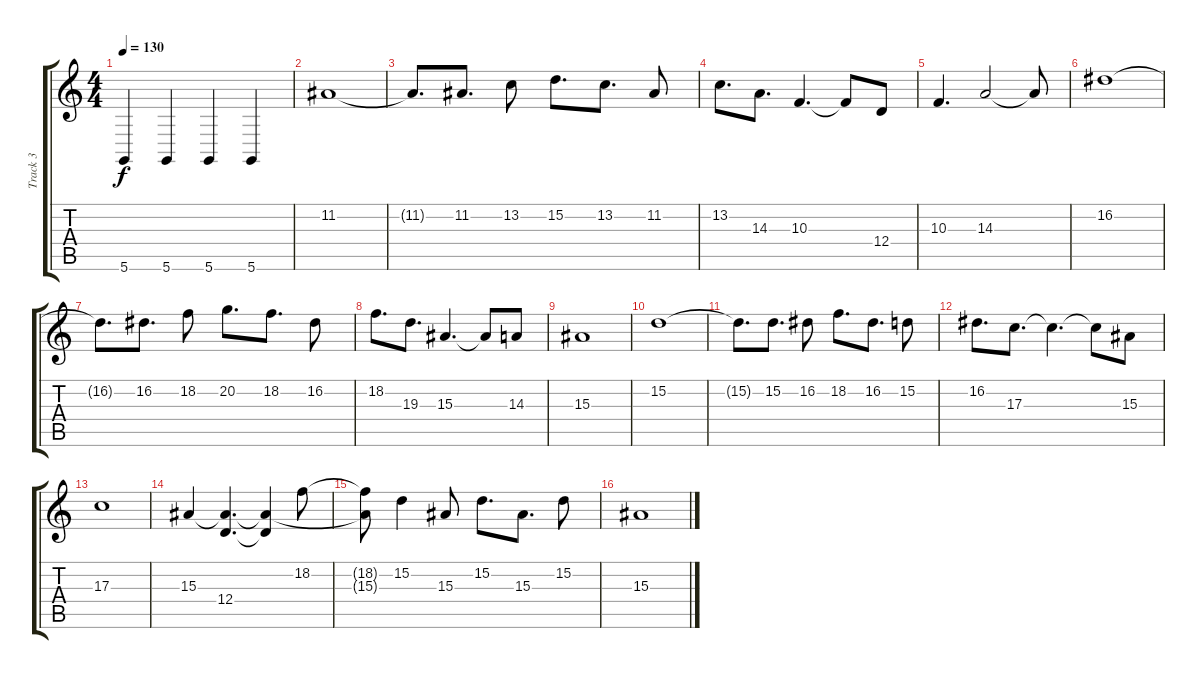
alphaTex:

\track ("Track 3" "Track 3") {instrument vibraphone bank 255}
\staff {score tabs}
\tuning (E4 B3 G3 D3 A2 D2) {hide}
\ts (4 4)
\tempo 130
\clef g2
\ks c
5.6.4{dy f} 5.6.4 5.6.4 5.6.4 |
11.2.1 |
11.2{t}.8{d} 11.2.8{d} 13.2.8 15.2.8{d} 13.2.8{d} 11.2.8 |
13.2.8{d} 14.3.8{d} 10.3.4{d} 10.3{t}.8 12.4.8 |
10.3.4{d} 14.3.2 14.3{t}.8 |
16.2.1 |
16.2{t}.8{d} 16.2.8{d} 18.2.8 20.2.8{d} 18.2.8{d} 16.2.8 |
18.2.8{d} 19.3.8{d} 15.3.4{d} 15.3{t}.8 14.3.8 |
15.3.1 |
15.2.1 |
15.2{t}.8{d} 15.2.8{d} 16.2.8 18.2.8{d} 16.2.8{d} 15.2.8 |
16.2.8{d} 17.3.8{d} 17.3{t}.4{d} 17.3{t}.8 15.3.8 |
17.3.1 |
15.3.4 (15.3{t} 12.4).4{d} (15.3{t} 12.4{t}).4 18.2.8 |
(18.2{t} 15.3{t}).8 15.2.4 15.3.8 15.2.8{d} 15.3.8{d} 15.2.8 |
15.3.1
